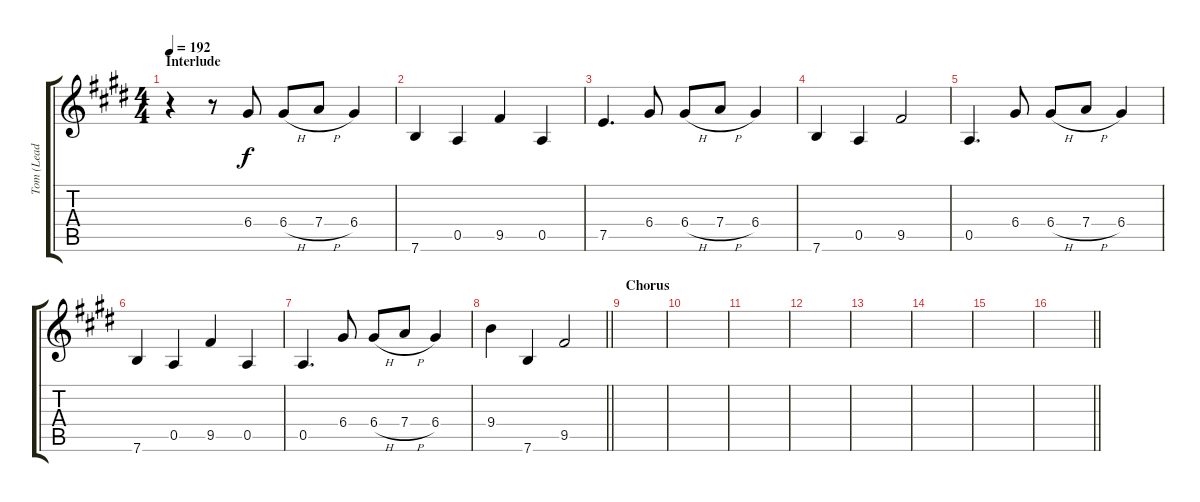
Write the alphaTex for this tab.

\track ("Tom (Lead Guitar)" "Tom (Lead ") {instrument distortionguitar}
\staff {score tabs}
\tuning (E4 B3 G3 D3 A2 E2) {hide}
\ts (4 4)
\section ("" "Interlude")
\tempo 192
\clef g2
\ks e
r.4{dy f} r.8 6.4.8 6.4{h}.8 7.4{h}.8 6.4.4 |
7.6.4 0.5.4 9.5.4 0.5.4 |
7.5.4{d} 6.4.8 6.4{h}.8 7.4{h}.8 6.4.4 |
7.6.4 0.5.4 9.5.2 |
0.5.4{d} 6.4.8 6.4{h}.8 7.4{h}.8 6.4.4 |
7.6.4 0.5.4 9.5.4 0.5.4 |
0.5.4{d} 6.4.8 6.4{h}.8 7.4{h}.8 6.4.4 |
\barLineRight lightlight
9.4.4 7.6.4 9.5.2 |
\section ("" "Chorus")
|
|
|
|
|
|
|
\barLineRight lightlight
